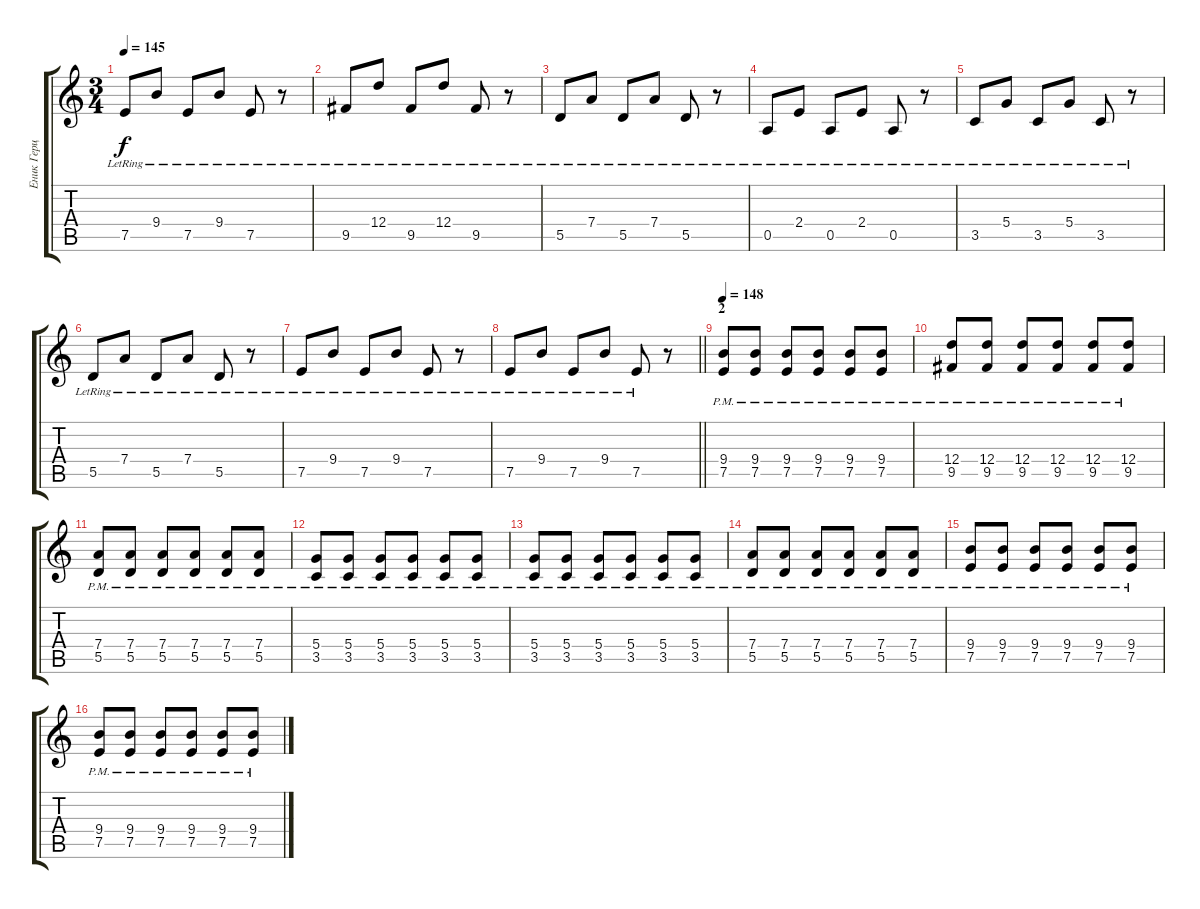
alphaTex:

\track ("Еник Герц" "Еник Герц") {instrument overdrivenguitar}
\staff {score tabs}
\tuning (E4 B3 G3 D3 A2 E2) {hide}
\ts (3 4)
\tempo 145
\clef g2
\ks c
7.5{lr}.8{dy f} 9.4{lr}.8 7.5{lr}.8 9.4{lr}.8 7.5{lr}.8 r.8 |
9.5{lr}.8 12.4{lr}.8 9.5{lr}.8 12.4{lr}.8 9.5{lr}.8 r.8 |
5.5{lr}.8 7.4{lr}.8 5.5{lr}.8 7.4{lr}.8 5.5{lr}.8 r.8 |
0.5{lr}.8 2.4{lr}.8 0.5{lr}.8 2.4{lr}.8 0.5{lr}.8 r.8 |
3.5{lr}.8 5.4{lr}.8 3.5{lr}.8 5.4{lr}.8 3.5{lr}.8 r.8 |
5.5{lr}.8 7.4{lr}.8 5.5{lr}.8 7.4{lr}.8 5.5{lr}.8 r.8 |
7.5{lr}.8 9.4{lr}.8 7.5{lr}.8 9.4{lr}.8 7.5{lr}.8 r.8 |
\barLineRight lightlight
7.5{lr}.8 9.4{lr}.8 7.5{lr}.8 9.4{lr}.8 7.5{lr}.8 r.8 |
\section ("" "2")
\tempo 148
(9.4{pm} 7.5{pm}).8{volume 6 instrument electricguitarclean} (9.4{pm} 7.5{pm}).8 (9.4{pm} 7.5{pm}).8 (9.4{pm} 7.5{pm}).8 (9.4{pm} 7.5{pm}).8 (9.4{pm} 7.5{pm}).8 |
(12.4{pm} 9.5{pm}).8 (12.4{pm} 9.5{pm}).8 (12.4{pm} 9.5{pm}).8 (12.4{pm} 9.5{pm}).8 (12.4{pm} 9.5{pm}).8 (12.4{pm} 9.5{pm}).8 |
(7.4{pm} 5.5{pm}).8 (7.4{pm} 5.5{pm}).8 (7.4{pm} 5.5{pm}).8 (7.4{pm} 5.5{pm}).8 (7.4{pm} 5.5{pm}).8 (7.4{pm} 5.5{pm}).8 |
(5.4{pm} 3.5{pm}).8 (5.4{pm} 3.5{pm}).8 (5.4{pm} 3.5{pm}).8 (5.4{pm} 3.5{pm}).8 (5.4{pm} 3.5{pm}).8 (5.4{pm} 3.5{pm}).8 |
(5.4{pm} 3.5{pm}).8 (5.4{pm} 3.5{pm}).8 (5.4{pm} 3.5{pm}).8 (5.4{pm} 3.5{pm}).8 (5.4{pm} 3.5{pm}).8 (5.4{pm} 3.5{pm}).8 |
(7.4{pm} 5.5{pm}).8 (7.4{pm} 5.5{pm}).8 (7.4{pm} 5.5{pm}).8 (7.4{pm} 5.5{pm}).8 (7.4{pm} 5.5{pm}).8 (7.4{pm} 5.5{pm}).8 |
(9.4{pm} 7.5{pm}).8 (9.4{pm} 7.5{pm}).8 (9.4{pm} 7.5{pm}).8 (9.4{pm} 7.5{pm}).8 (9.4{pm} 7.5{pm}).8 (9.4{pm} 7.5{pm}).8 |
(9.4{pm} 7.5{pm}).8 (9.4{pm} 7.5{pm}).8 (9.4{pm} 7.5{pm}).8 (9.4{pm} 7.5{pm}).8 (9.4{pm} 7.5{pm}).8 (9.4{pm} 7.5{pm}).8
